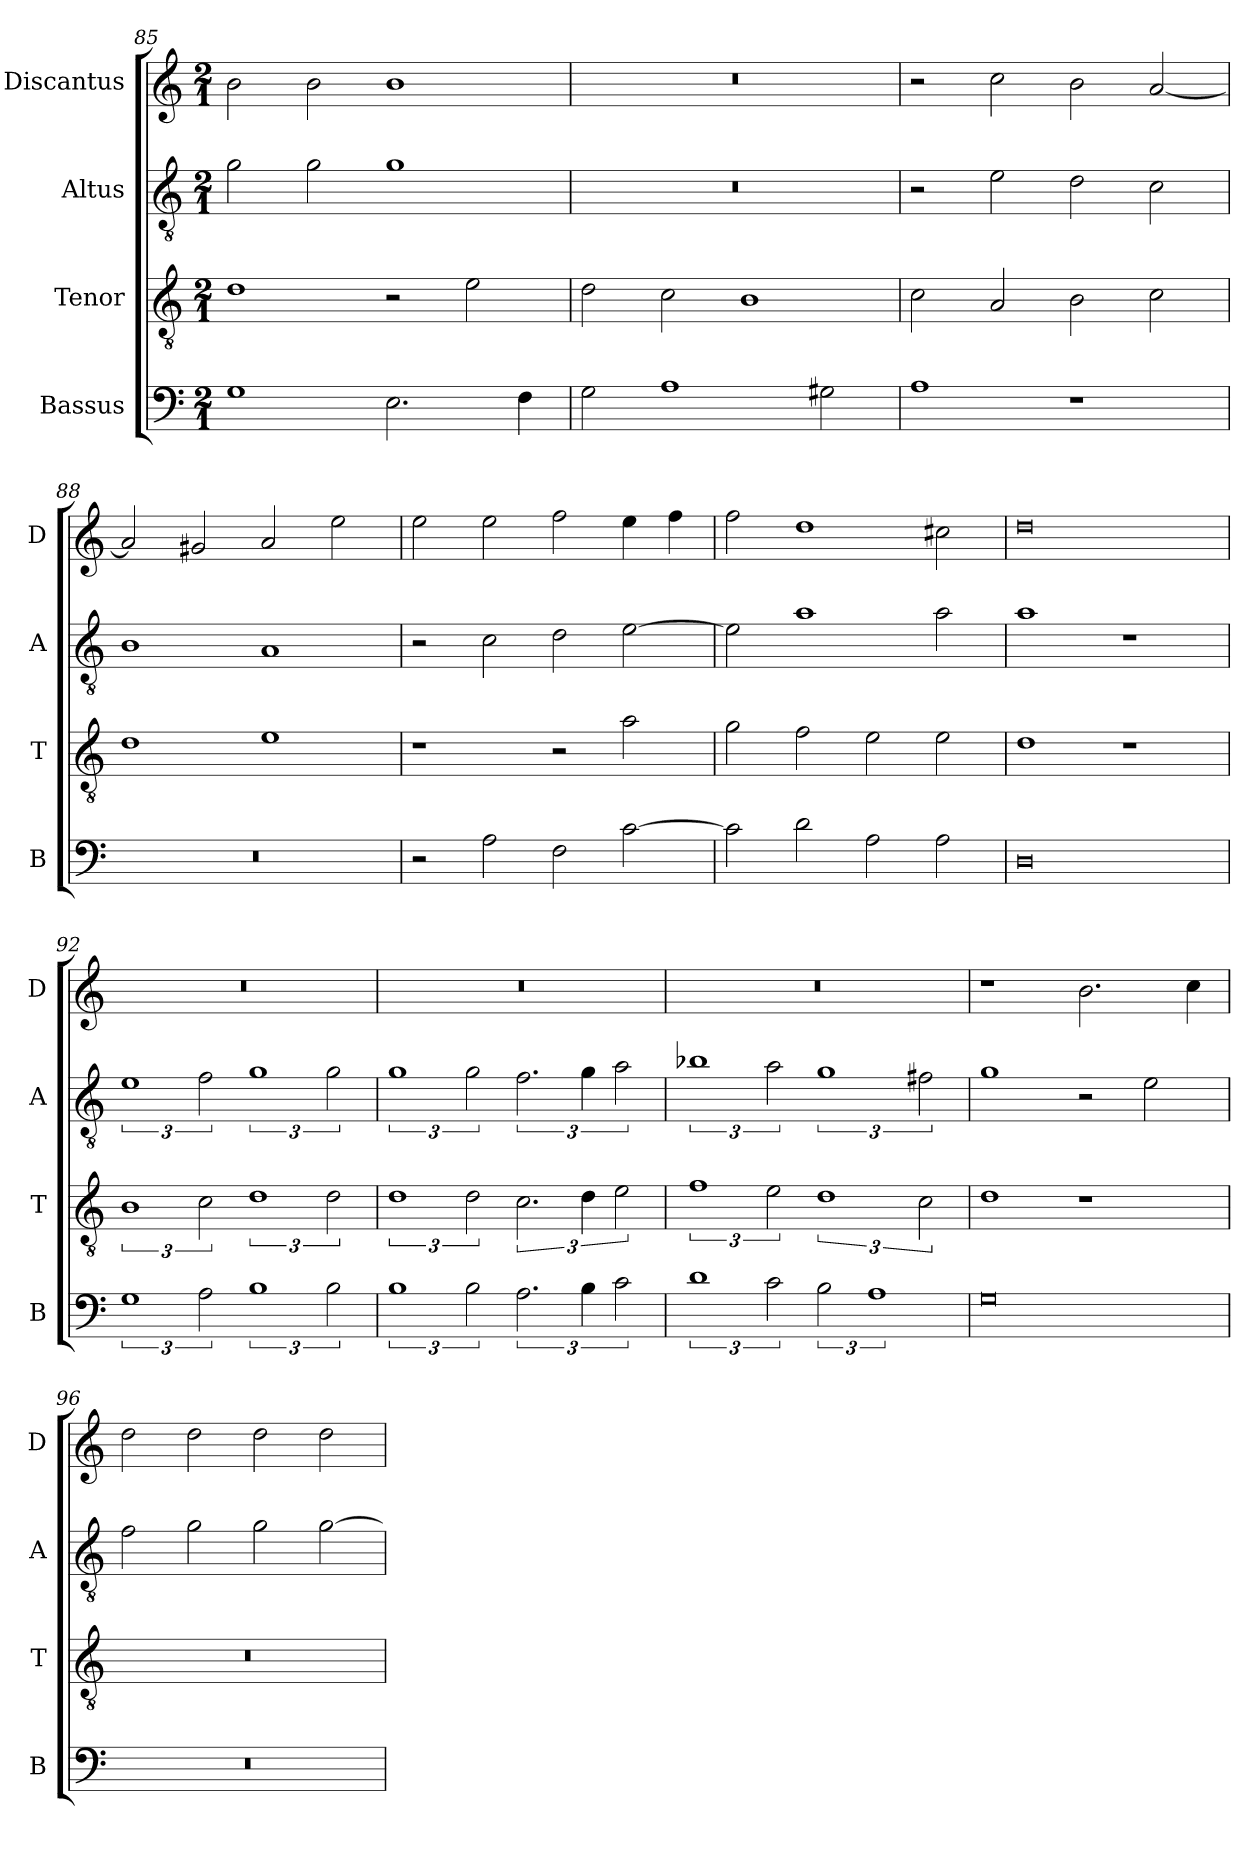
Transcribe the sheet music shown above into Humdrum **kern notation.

**kern	**kern	**kern	**kern
*part4	*part3	*part2	*part1
*staff4	*staff3	*staff2	*staff1
*I"Bassus	*I"Tenor	*I"Altus	*I"Discantus
*I'B	*I'T	*I'A	*I'D
*clefF4	*clefGv2	*clefGv2	*clefG2
*k[]	*k[]	*k[]	*k[]
*M2/1	*M2/1	*M2/1	*M2/1
=85	=85	=85	=85
1G	1d	2g\	2b\
.	.	2g\	2b\
2.E\	2r	1g	1b
.	2e\	.	.
4F\	.	.	.
=86	=86	=86	=86
2G\	2d\	0r	0r
1A	2c\	.	.
.	1B	.	.
2G#X\	.	.	.
=87	=87	=87	=87
1A	2c\	2r	2r
.	2A/	2e\	2cc\
1r	2B\	2d\	2b\
.	2c\	2c\	[2a/
=88	=88	=88	=88
0r	1d	1B	2a/]
.	.	.	2g#X/
.	1e	1A	2a/
.	.	.	2ee\
=89	=89	=89	=89
2r	1r	2r	2ee\
2A\	.	2c\	2ee\
2F\	2r	2d\	2ff\
[2c\	2a\	[2e\	4ee\
.	.	.	4ff\
=90	=90	=90	=90
2c\]	2g\	2e\]	2ff\
2d\	2f\	1a	1dd
2A\	2e\	.	.
2A\	2e\	2a\	2cc#X\
=91	=91	=91	=91
0D	1d	1a	0dd
.	1r	1r	.
=92	=92	=92	=92
3%2G	3%2B	3%2e	0r
3A\	3c\	3f\	.
3%2B	3%2d	3%2g	.
3B\	3d\	3g\	.
=93	=93	=93	=93
3%2B	3%2d	3%2g	0r
3B\	3d\	3g\	.
3.A\	3.c\	3.f\	.
6B\	6d\	6g\	.
3c\	3e\	3a\	.
=94	=94	=94	=94
3%2d	3%2f	3%2b-X	0r
3c\	3e\	3a\	.
3B\	3%2d	3%2g	.
3%2A	.	.	.
.	3c\	3f#X\	.
=95	=95	=95	=95
0G	1d	1g	1r
.	1r	2r	2.b\
.	.	2e\	.
.	.	.	4cc\
=96	=96	=96	=96
0r	0r	2f\	2dd\
.	.	2g\	2dd\
.	.	2g\	2dd\
.	.	[2g\	2dd\
=	=	=	=
*-	*-	*-	*-
